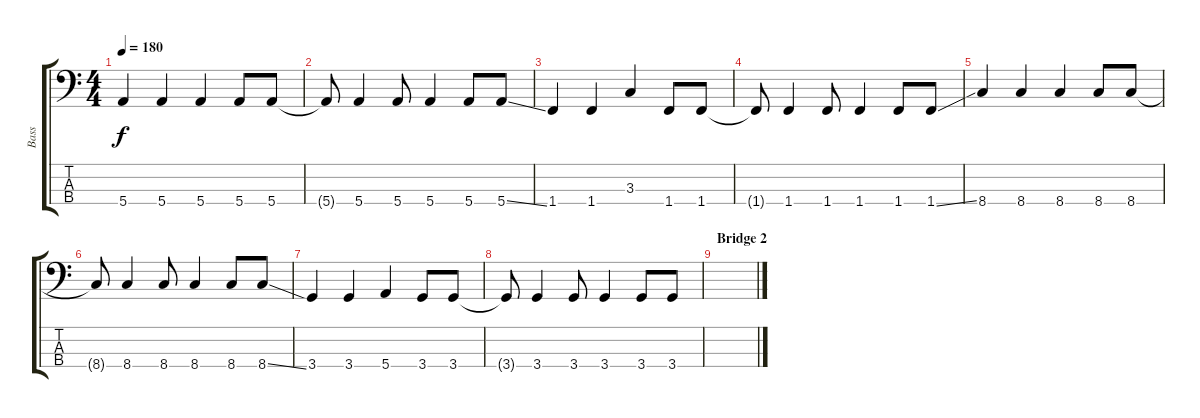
\track ("Bass" "Bass") {instrument electricbasspick}
\staff {score tabs}
\tuning (G2 D2 A1 E1) {hide}
\ts (4 4)
\tempo 180
\clef f4
\ks c
5.4.4{dy f} 5.4.4 5.4.4 5.4.8 5.4.8 |
5.4{t}.8 5.4.4 5.4.8 5.4.4 5.4.8 5.4{ss}.8 |
1.4.4 1.4.4 3.3.4 1.4.8 1.4.8 |
1.4{t}.8 1.4.4 1.4.8 1.4.4 1.4.8 1.4{ss}.8 |
8.4.4 8.4.4 8.4.4 8.4.8 8.4.8 |
8.4{t}.8 8.4.4 8.4.8 8.4.4 8.4.8 8.4{ss}.8 |
3.4.4 3.4.4 5.4.4 3.4.8 3.4.8 |
3.4{t}.8 3.4.4 3.4.8 3.4.4 3.4.8 3.4.8 |
\section ("" "Bridge 2")
